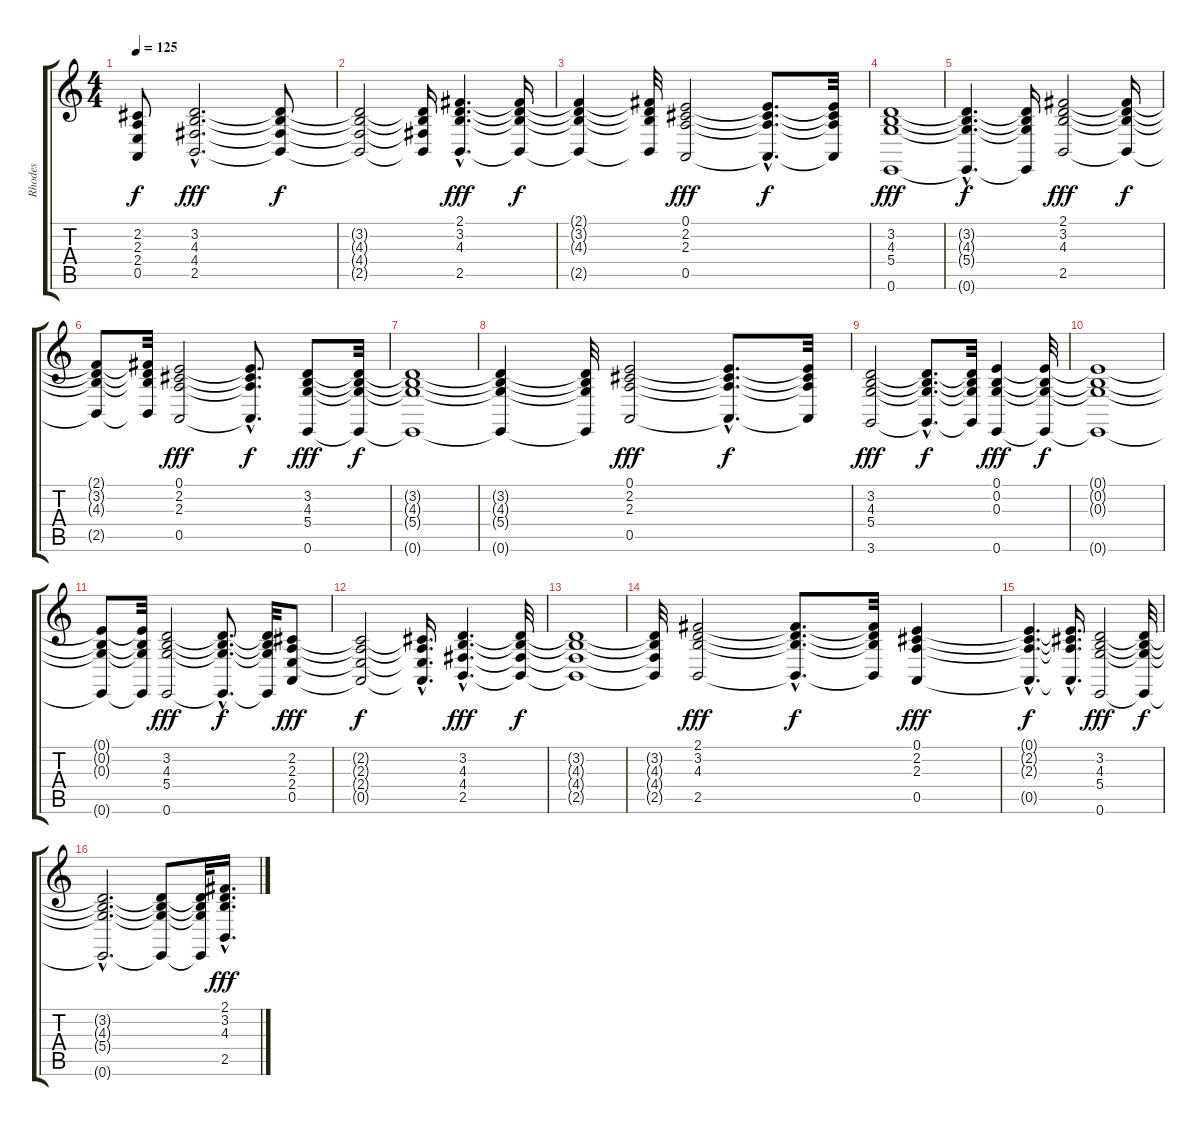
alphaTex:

\track ("Rhodes" "Rhodes") {instrument electricpiano1}
\staff {score tabs}
\tuning (E4 B3 G3 D3 A2 E2) {hide}
\ts (4 4)
\tempo 125
\clef g2
\ks c
(2.2{t} 2.3{t} 2.4{t} 0.5{t}).8{dy f} (3.2{hac} 4.3{hac} 4.4{hac} 2.5{hac}).2{d dy fff} (3.2{t} 4.3{t} 4.4{t} 2.5{t}).8{dy f} |
(3.2{t} 4.3{t} 4.4{t} 2.5{t}).2 (3.2{t} 4.3{t} 4.4{t} 2.5{t}).16 (2.1{hac} 3.2{hac} 4.3{hac} 2.5{hac}).4{d dy fff} (2.1{t} 3.2{t} 4.3{t} 2.5{t}).16{dy f} |
(2.1{t} 3.2{t} 4.3{t} 2.5{t}).4 (2.1{t} 3.2{t} 4.3{t} 2.5{t}).32 (0.1 2.2 2.3 0.5).2{dy fff} (0.1{hac t} 2.2{hac t} 2.3{hac t} 0.5{hac t}).8{d dy f} (0.1{t} 2.2{t} 2.3{t} 0.5{t}).32 |
(3.2 4.3 5.4 0.6).1{dy fff} |
(3.2{hac t} 4.3{hac t} 5.4{hac t} 0.6{hac t}).4{d dy f} (3.2{t} 4.3{t} 5.4{t} 0.6{t}).16 (2.1 3.2 4.3 2.5).2{dy fff} (2.1{t} 3.2{t} 4.3{t} 2.5{t}).16{dy f} |
(2.1{t} 3.2{t} 4.3{t} 2.5{t}).8 (2.1{t} 3.2{t} 4.3{t} 2.5{t}).32 (0.1 2.2 2.3 0.5).2{dy fff} (0.1{hac t} 2.2{hac t} 2.3{hac t} 0.5{hac t}).8{d dy f} (3.2 4.3 5.4 0.6).8{dy fff} (3.2{t} 4.3{t} 5.4{t} 0.6{t}).32{dy f} |
(3.2{t} 4.3{t} 5.4{t} 0.6{t}).1 |
(3.2{t} 4.3{t} 5.4{t} 0.6{t}).4 (3.2{t} 4.3{t} 5.4{t} 0.6{t}).32 (0.1 2.2 2.3 0.5).2{dy fff} (0.1{hac t} 2.2{hac t} 2.3{hac t} 0.5{hac t}).8{d dy f} (0.1{t} 2.2{t} 2.3{t} 0.5{t}).32 |
(3.2 4.3 5.4 3.6).2{dy fff} (3.2{hac t} 4.3{hac t} 5.4{hac t} 3.6{hac t}).8{d dy f} (3.2{t} 4.3{t} 5.4{t} 3.6{t}).32 (0.1 0.2 0.3 0.6).4{dy fff} (0.1{t} 0.2{t} 0.3{t} 0.6{t}).32{dy f} |
(0.1{t} 0.2{t} 0.3{t} 0.6{t}).1 |
(0.1{t} 0.2{t} 0.3{t} 0.6{t}).8 (0.1{t} 0.2{t} 0.3{t} 0.6{t}).32 (3.2 4.3 5.4 0.6).2{dy fff} (3.2{hac t} 4.3{hac t} 5.4{hac t} 0.6{hac t}).8{d dy f} (3.2{t} 4.3{t} 5.4{t} 0.6{t}).32 (2.2 2.3 2.4 0.5).8{dy fff} |
(2.2{t} 2.3{t} 2.4{t} 0.5{t}).2{dy f} (2.2{hac t} 2.3{hac t} 2.4{hac t} 0.5{hac t}).16{d} (3.2{hac} 4.3{hac} 4.4{hac} 2.5{hac}).4{d dy fff} (3.2{t} 4.3{t} 4.4{t} 2.5{t}).32{dy f} |
(3.2{t} 4.3{t} 4.4{t} 2.5{t}).1 |
(3.2{t} 4.3{t} 4.4{t} 2.5{t}).32 (2.1 3.2 4.3 2.5).2{dy fff} (2.1{hac t} 3.2{hac t} 4.3{hac t} 2.5{hac t}).8{d dy f} (2.1{t} 3.2{t} 4.3{t} 2.5{t}).32 (0.1 2.2 2.3 0.5).4{dy fff} |
(0.1{hac t} 2.2{hac t} 2.3{hac t} 0.5{hac t}).4{d dy f} (0.1{hac t} 2.2{hac t} 2.3{hac t} 0.5{hac t}).16{d} (3.2 4.3 5.4 0.6).2{dy fff} (3.2{t} 4.3{t} 5.4{t} 0.6{t}).32{dy f} |
(3.2{hac t} 4.3{hac t} 5.4{hac t} 0.6{hac t}).2{d} (3.2{t} 4.3{t} 5.4{t} 0.6{t}).8 (3.2{t} 4.3{t} 5.4{t} 0.6{t}).32 (2.1{hac} 3.2{hac} 4.3{hac} 2.5{hac}).16{d dy fff}
